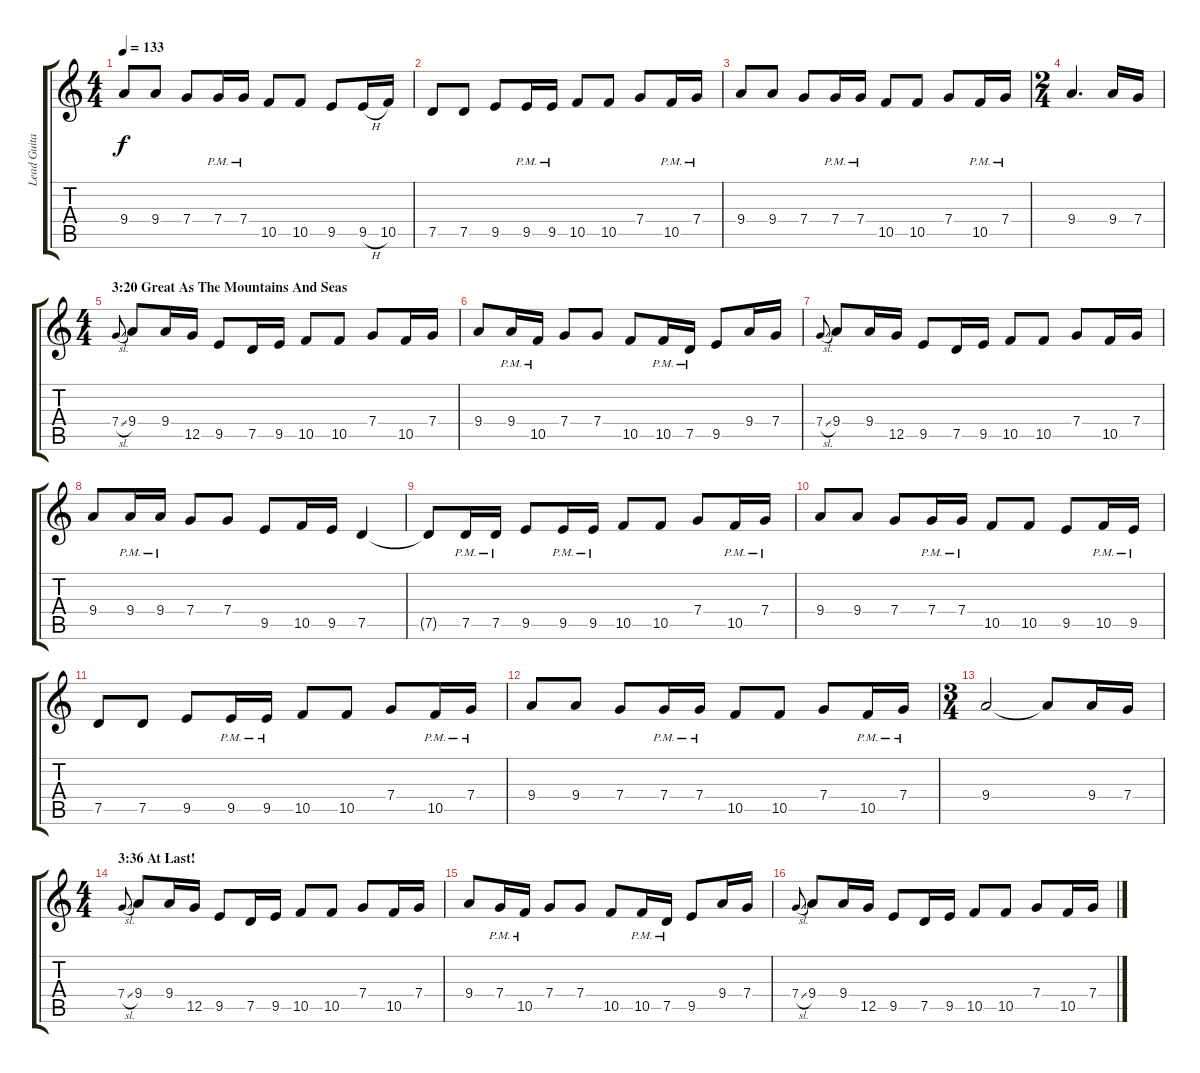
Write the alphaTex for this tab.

\track ("Lead Guitar" "Lead Guita") {instrument distortionguitar}
\staff {score tabs}
\tuning (D4 A3 F3 C3 G2 D2) {hide}
\ts (4 4)
\tempo 133
\clef g2
\ks c
9.4.8{dy f} 9.4.8 7.4.8 7.4{pm}.16 7.4{pm}.16 10.5.8 10.5.8 9.5.8 9.5{h}.16 10.5.16 |
7.5.8 7.5.8 9.5.8 9.5{pm}.16 9.5{pm}.16 10.5.8 10.5.8 7.4.8 10.5{pm}.16 7.4{pm}.16 |
9.4.8 9.4.8 7.4.8 7.4{pm}.16 7.4{pm}.16 10.5.8 10.5.8 7.4.8 10.5{pm}.16 7.4{pm}.16 |
\ts (2 4)
9.4.4{d} 9.4.16 7.4.16 |
\ts (4 4)
\section ("" "3:20 Great As The Mountains And Seas")
7.4{sl}.8{gr onbeat} 9.4.8 9.4.16 12.5.16 9.5.8 7.5.16 9.5.16 10.5.8 10.5.8 7.4.8 10.5.16 7.4.16 |
9.4.8 9.4{pm}.16 10.5{pm}.16 7.4.8 7.4.8 10.5.8 10.5{pm}.16 7.5{pm}.16 9.5.8 9.4.16 7.4.16 |
7.4{sl}.8{gr onbeat} 9.4.8 9.4.16 12.5.16 9.5.8 7.5.16 9.5.16 10.5.8 10.5.8 7.4.8 10.5.16 7.4.16 |
9.4.8 9.4{pm}.16 9.4{pm}.16 7.4.8 7.4.8 9.5.8 10.5.16 9.5.16 7.5.4 |
7.5{t}.8 7.5{pm}.16 7.5{pm}.16 9.5.8 9.5{pm}.16 9.5{pm}.16 10.5.8 10.5.8 7.4.8 10.5{pm}.16 7.4{pm}.16 |
9.4.8 9.4.8 7.4.8 7.4{pm}.16 7.4{pm}.16 10.5.8 10.5.8 9.5.8 10.5{pm}.16 9.5{pm}.16 |
7.5.8 7.5.8 9.5.8 9.5{pm}.16 9.5{pm}.16 10.5.8 10.5.8 7.4.8 10.5{pm}.16 7.4{pm}.16 |
9.4.8 9.4.8 7.4.8 7.4{pm}.16 7.4{pm}.16 10.5.8 10.5.8 7.4.8 10.5{pm}.16 7.4{pm}.16 |
\ts (3 4)
9.4.2 9.4{t}.8 9.4.16 7.4.16 |
\ts (4 4)
\section ("" "3:36 At Last!")
7.4{sl}.8{gr onbeat} 9.4.8 9.4.16 12.5.16 9.5.8 7.5.16 9.5.16 10.5.8 10.5.8 7.4.8 10.5.16 7.4.16 |
9.4.8 7.4{pm}.16 10.5{pm}.16 7.4.8 7.4.8 10.5.8 10.5{pm}.16 7.5{pm}.16 9.5.8 9.4.16 7.4.16 |
7.4{sl}.8{gr onbeat} 9.4.8 9.4.16 12.5.16 9.5.8 7.5.16 9.5.16 10.5.8 10.5.8 7.4.8 10.5.16 7.4.16
